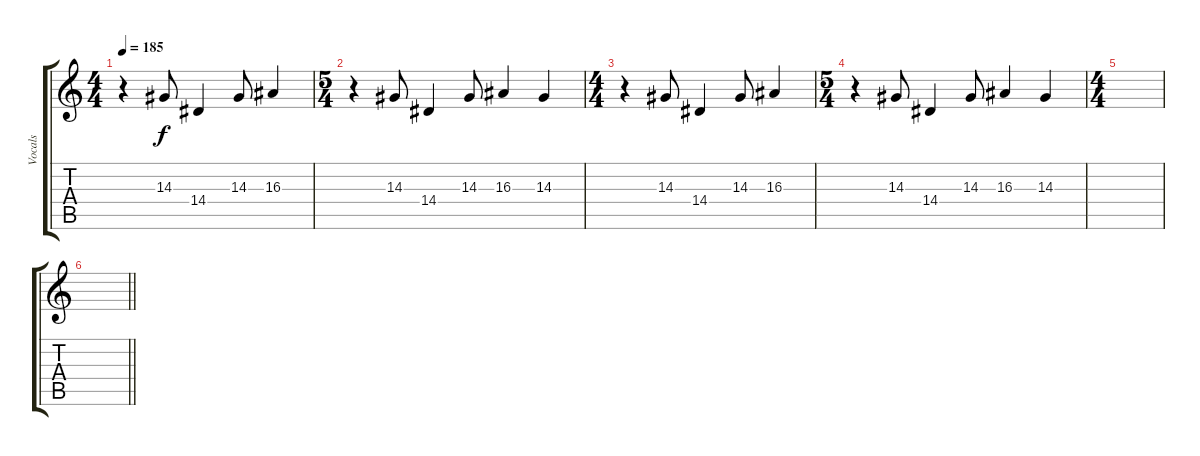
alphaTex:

\track ("Vocals" "Vocals") {instrument altosax}
\staff {score tabs}
\tuning (Eb4 Bb3 Gb3 Db3 Ab2 Db2) {hide}
\ts (4 4)
\tempo 185
\clef g2
\ks c
r.4{dy f} 14.3.8 14.4.4 14.3.8 16.3.4 |
\ts (5 4)
r.4 14.3.8 14.4.4 14.3.8 16.3.4 14.3.4 |
\ts (4 4)
r.4 14.3.8 14.4.4 14.3.8 16.3.4 |
\ts (5 4)
r.4 14.3.8 14.4.4 14.3.8 16.3.4 14.3.4 |
\ts (4 4)
|
\barLineRight lightlight
